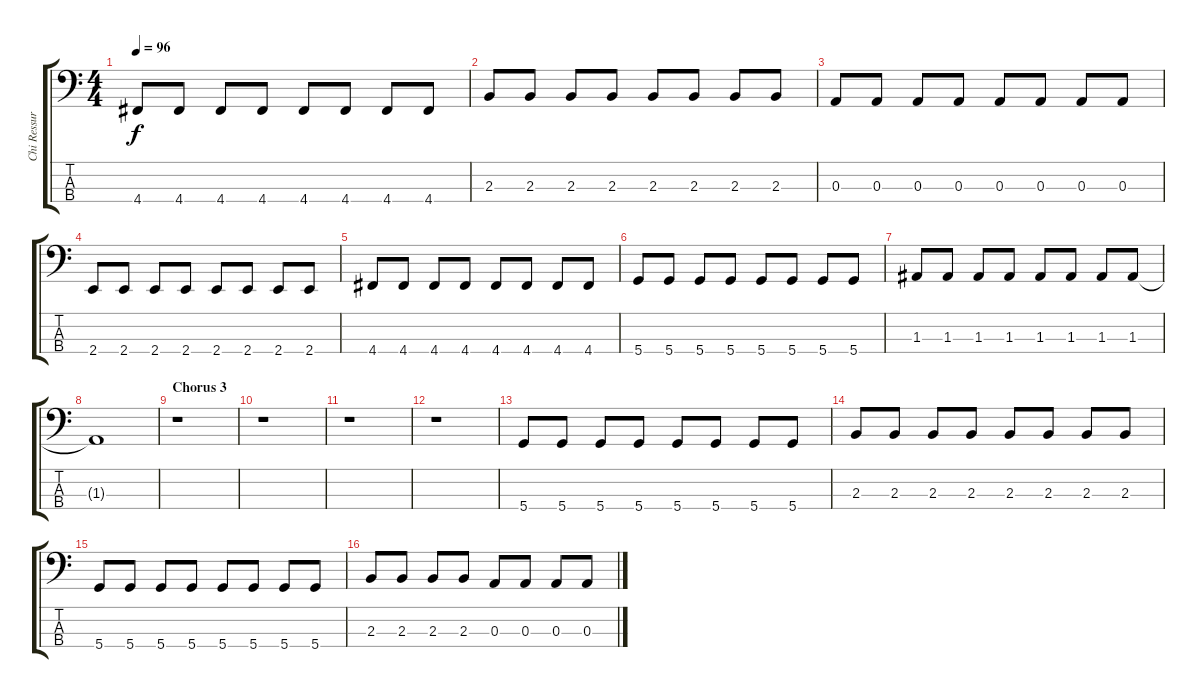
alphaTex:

\track ("Chi Ressureccion" "Chi Ressur") {instrument electricbassfinger}
\staff {score tabs}
\tuning (G2 D2 A1 D1) {hide}
\ts (4 4)
\tempo 96
\clef f4
\ks c
4.4.8{dy f} 4.4.8 4.4.8 4.4.8 4.4.8 4.4.8 4.4.8 4.4.8 |
2.3.8 2.3.8 2.3.8 2.3.8 2.3.8 2.3.8 2.3.8 2.3.8 |
0.3.8 0.3.8 0.3.8 0.3.8 0.3.8 0.3.8 0.3.8 0.3.8 |
2.4.8 2.4.8 2.4.8 2.4.8 2.4.8 2.4.8 2.4.8 2.4.8 |
4.4.8 4.4.8 4.4.8 4.4.8 4.4.8 4.4.8 4.4.8 4.4.8 |
5.4.8 5.4.8 5.4.8 5.4.8 5.4.8 5.4.8 5.4.8 5.4.8 |
1.3.8 1.3.8 1.3.8 1.3.8 1.3.8 1.3.8 1.3.8 1.3.8 |
1.3{t}.1 |
\section ("" "Chorus 3")
r.1 |
r.1 |
r.1 |
r.1 |
5.4.8 5.4.8 5.4.8 5.4.8 5.4.8 5.4.8 5.4.8 5.4.8 |
2.3.8 2.3.8 2.3.8 2.3.8 2.3.8 2.3.8 2.3.8 2.3.8 |
5.4.8 5.4.8 5.4.8 5.4.8 5.4.8 5.4.8 5.4.8 5.4.8 |
2.3.8 2.3.8 2.3.8 2.3.8 0.3.8 0.3.8 0.3.8 0.3.8
